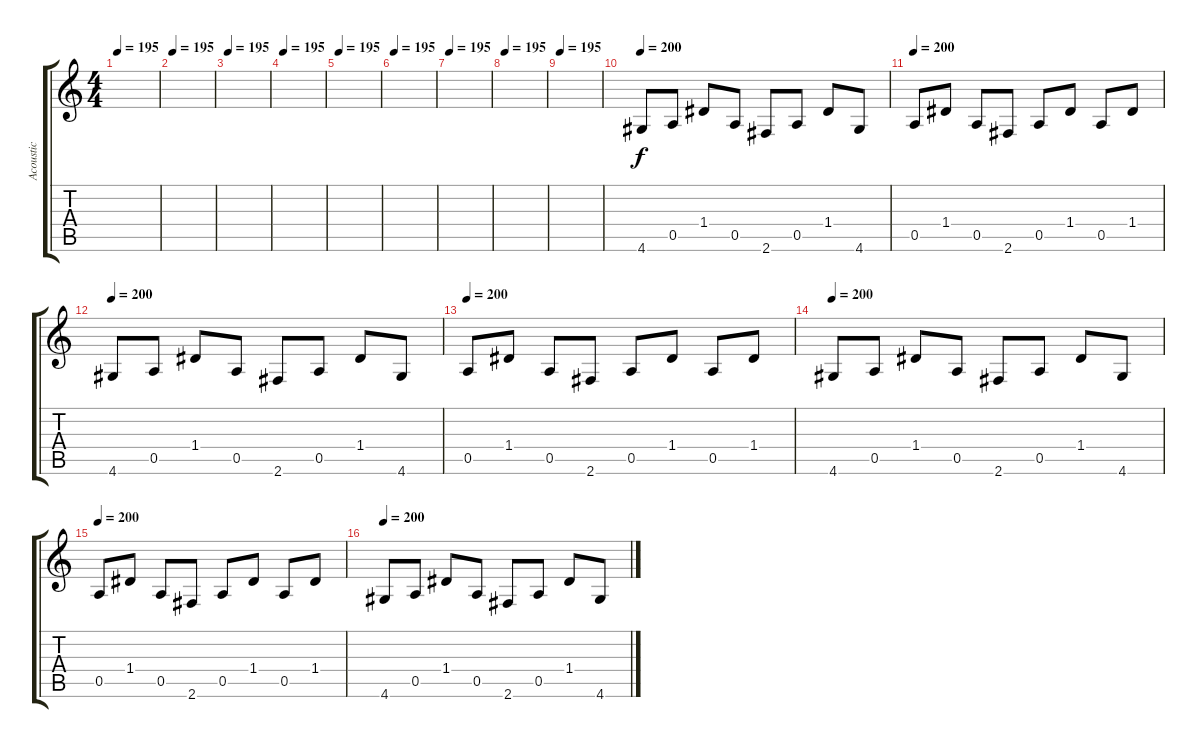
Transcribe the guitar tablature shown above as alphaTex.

\track ("Acoustic" "Acoustic") {instrument acousticguitarsteel}
\staff {score tabs}
\tuning (E4 B3 G3 D3 A2 E2) {hide}
\ts (4 4)
\tempo 195
\clef g2
\ks c
|
\tempo 195
|
\tempo 195
|
\tempo 195
|
\tempo 195
|
\tempo 195
|
\tempo 195
|
\tempo 195
|
\tempo 195
|
\tempo 200
4.6.8 0.5.8 1.4.8 0.5.8 2.6.8 0.5.8 1.4.8 4.6.8 |
\tempo 200
0.5.8 1.4.8 0.5.8 2.6.8 0.5.8 1.4.8 0.5.8 1.4.8 |
\tempo 200
4.6.8 0.5.8 1.4.8 0.5.8 2.6.8 0.5.8 1.4.8 4.6.8 |
\tempo 200
0.5.8 1.4.8 0.5.8 2.6.8 0.5.8 1.4.8 0.5.8 1.4.8 |
\tempo 200
4.6.8 0.5.8 1.4.8 0.5.8 2.6.8 0.5.8 1.4.8 4.6.8 |
\tempo 200
0.5.8 1.4.8 0.5.8 2.6.8 0.5.8 1.4.8 0.5.8 1.4.8 |
\tempo 200
4.6.8 0.5.8 1.4.8 0.5.8 2.6.8 0.5.8 1.4.8 4.6.8
